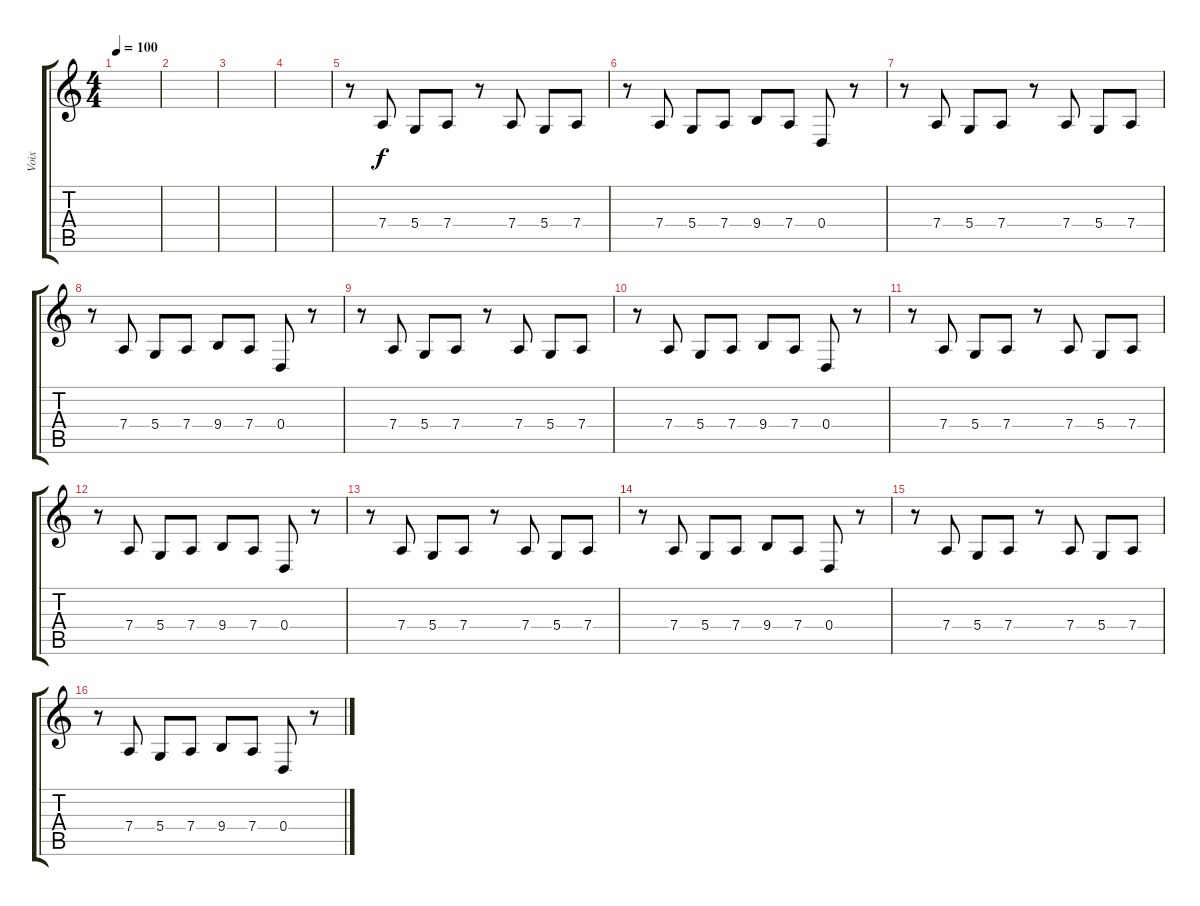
\track ("Voix" "Voix") {instrument bassoon}
\staff {score tabs}
\tuning (E4 B3 G3 D3 A2 E2) {hide}
\ts (4 4)
\tempo 100
\clef g2
\ks c
|
|
|
|
r.8 7.4.8 5.4.8 7.4.8 r.8 7.4.8 5.4.8 7.4.8 |
r.8 7.4.8 5.4.8 7.4.8 9.4.8 7.4.8 0.4.8 r.8 |
r.8 7.4.8 5.4.8 7.4.8 r.8 7.4.8 5.4.8 7.4.8 |
r.8 7.4.8 5.4.8 7.4.8 9.4.8 7.4.8 0.4.8 r.8 |
r.8 7.4.8 5.4.8 7.4.8 r.8 7.4.8 5.4.8 7.4.8 |
r.8 7.4.8 5.4.8 7.4.8 9.4.8 7.4.8 0.4.8 r.8 |
r.8 7.4.8 5.4.8 7.4.8 r.8 7.4.8 5.4.8 7.4.8 |
r.8 7.4.8 5.4.8 7.4.8 9.4.8 7.4.8 0.4.8 r.8 |
r.8 7.4.8 5.4.8 7.4.8 r.8 7.4.8 5.4.8 7.4.8 |
r.8 7.4.8 5.4.8 7.4.8 9.4.8 7.4.8 0.4.8 r.8 |
r.8 7.4.8 5.4.8 7.4.8 r.8 7.4.8 5.4.8 7.4.8 |
r.8 7.4.8 5.4.8 7.4.8 9.4.8 7.4.8 0.4.8 r.8
